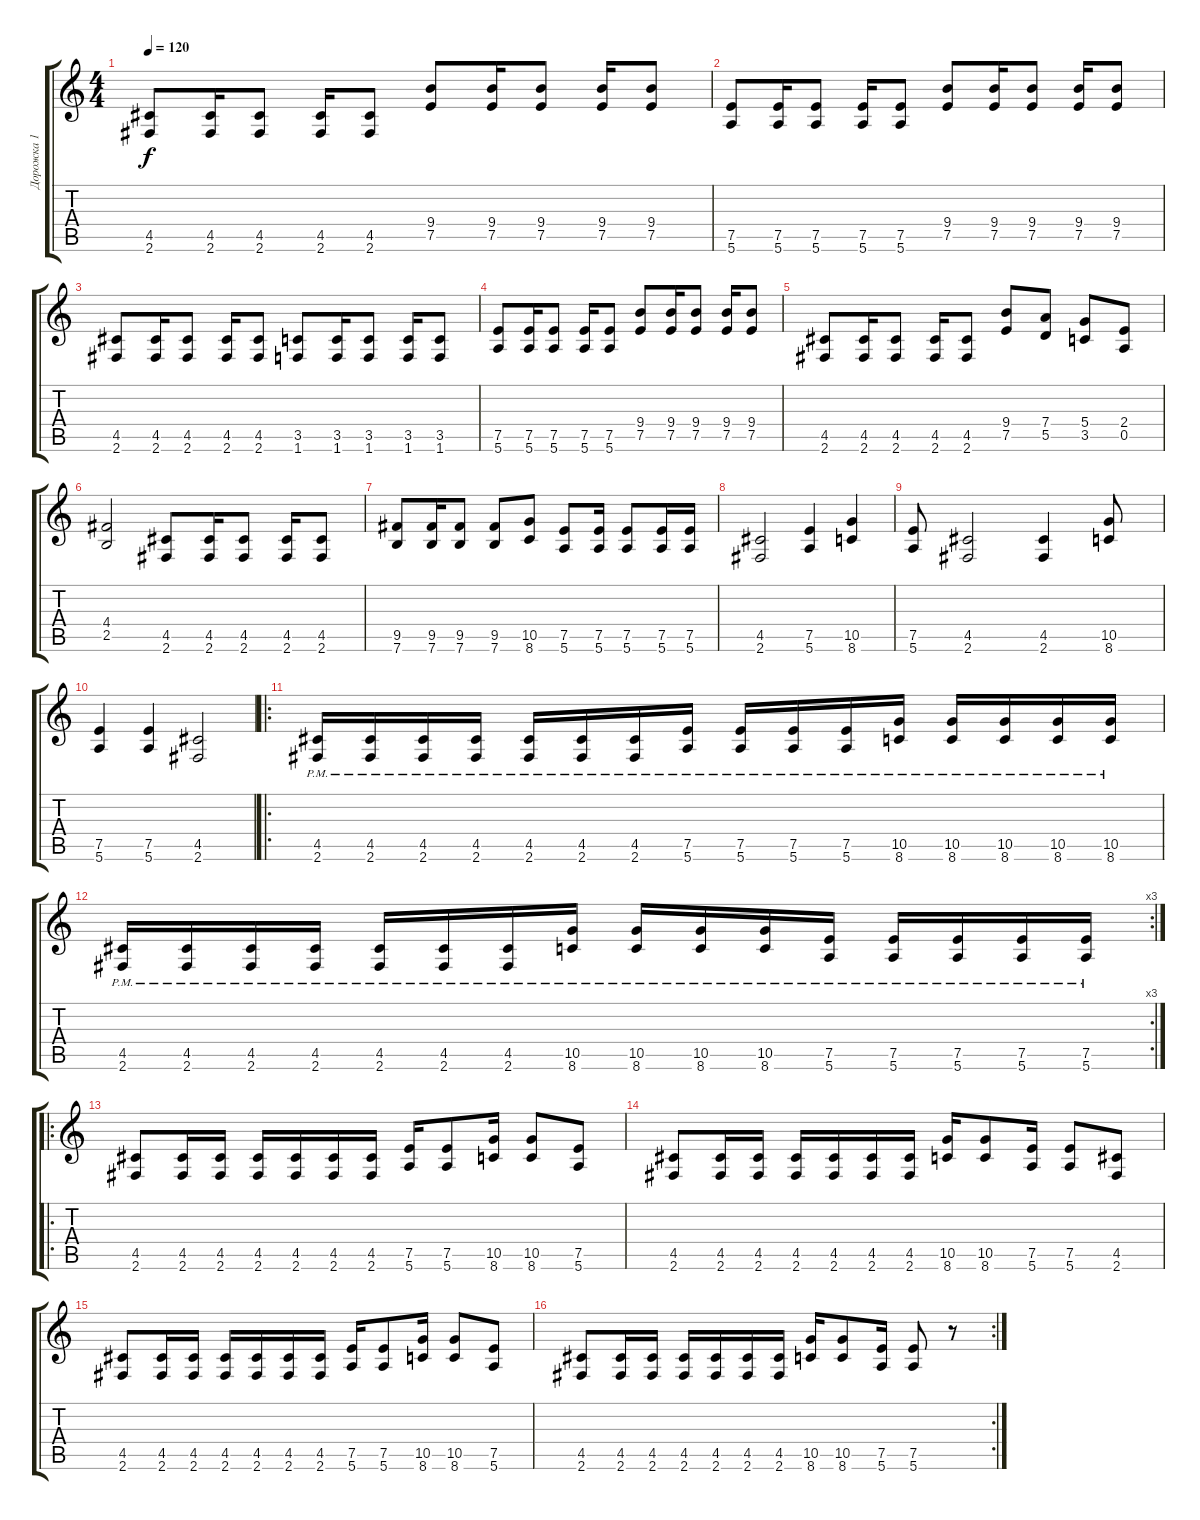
\track ("Дорожка 1" "Дорожка 1") {instrument distortionguitar}
\staff {score tabs}
\tuning (E4 B3 G3 D3 A2 E2) {hide}
\ts (4 4)
\tempo 120
\clef g2
\ks c
(4.5 2.6).8{dy f} (4.5 2.6).16 (4.5 2.6).8 (4.5 2.6).16 (4.5 2.6).8 (9.4 7.5).8 (9.4 7.5).16 (9.4 7.5).8 (9.4 7.5).16 (9.4 7.5).8 |
(7.5 5.6).8 (7.5 5.6).16 (7.5 5.6).8 (7.5 5.6).16 (7.5 5.6).8 (9.4 7.5).8 (9.4 7.5).16 (9.4 7.5).8 (9.4 7.5).16 (9.4 7.5).8 |
(4.5 2.6).8 (4.5 2.6).16 (4.5 2.6).8 (4.5 2.6).16 (4.5 2.6).8 (3.5 1.6).8 (3.5 1.6).16 (3.5 1.6).8 (3.5 1.6).16 (3.5 1.6).8 |
(7.5 5.6).8 (7.5 5.6).16 (7.5 5.6).8 (7.5 5.6).16 (7.5 5.6).8 (9.4 7.5).8 (9.4 7.5).16 (9.4 7.5).8 (9.4 7.5).16 (9.4 7.5).8 |
(4.5 2.6).8 (4.5 2.6).16 (4.5 2.6).8 (4.5 2.6).16 (4.5 2.6).8 (9.4 7.5).8 (7.4 5.5).8 (5.4 3.5).8 (2.4 0.5).8 |
(4.4 2.5).2 (4.5 2.6).8 (4.5 2.6).16 (4.5 2.6).8 (4.5 2.6).16 (4.5 2.6).8 |
(9.5 7.6).8 (9.5 7.6).16 (9.5 7.6).8 (9.5 7.6).8 (10.5 8.6).8 (7.5 5.6).8 (7.5 5.6).16 (7.5 5.6).8 (7.5 5.6).16 (7.5 5.6).16 |
(4.5 2.6).2 (7.5 5.6).4 (10.5 8.6).4 |
(7.5 5.6).8 (4.5 2.6).2 (4.5 2.6).4 (10.5 8.6).8 |
(7.5 5.6).4 (7.5 5.6).4 (4.5 2.6).2 |
\ro
(4.5{pm} 2.6{pm}).16 (4.5{pm} 2.6{pm}).16 (4.5{pm} 2.6{pm}).16 (4.5{pm} 2.6{pm}).16 (4.5{pm} 2.6{pm}).16 (4.5{pm} 2.6{pm}).16 (4.5{pm} 2.6{pm}).16 (7.5{pm} 5.6{pm}).16 (7.5{pm} 5.6{pm}).16 (7.5{pm} 5.6{pm}).16 (7.5{pm} 5.6{pm}).16 (10.5{pm} 8.6{pm}).16 (10.5{pm} 8.6{pm}).16 (10.5{pm} 8.6{pm}).16 (10.5{pm} 8.6{pm}).16 (10.5{pm} 8.6{pm}).16 |
\rc 3
(4.5{pm} 2.6{pm}).16 (4.5{pm} 2.6{pm}).16 (4.5{pm} 2.6{pm}).16 (4.5{pm} 2.6{pm}).16 (4.5{pm} 2.6{pm}).16 (4.5{pm} 2.6{pm}).16 (4.5{pm} 2.6{pm}).16 (10.5{pm} 8.6{pm}).16 (10.5{pm} 8.6{pm}).16 (10.5{pm} 8.6{pm}).16 (10.5{pm} 8.6{pm}).16 (7.5{pm} 5.6{pm}).16 (7.5{pm} 5.6{pm}).16 (7.5{pm} 5.6{pm}).16 (7.5{pm} 5.6{pm}).16 (7.5{pm} 5.6{pm}).16 |
\ro
(4.5 2.6).8 (4.5 2.6).16 (4.5 2.6).16 (4.5 2.6).16 (4.5 2.6).16 (4.5 2.6).16 (4.5 2.6).16 (7.5 5.6).16 (7.5 5.6).8 (10.5 8.6).16 (10.5 8.6).8 (7.5 5.6).8 |
(4.5 2.6).8 (4.5 2.6).16 (4.5 2.6).16 (4.5 2.6).16 (4.5 2.6).16 (4.5 2.6).16 (4.5 2.6).16 (10.5 8.6).16 (10.5 8.6).8 (7.5 5.6).16 (7.5 5.6).8 (4.5 2.6).8 |
(4.5 2.6).8 (4.5 2.6).16 (4.5 2.6).16 (4.5 2.6).16 (4.5 2.6).16 (4.5 2.6).16 (4.5 2.6).16 (7.5 5.6).16 (7.5 5.6).8 (10.5 8.6).16 (10.5 8.6).8 (7.5 5.6).8 |
\rc 2
(4.5 2.6).8 (4.5 2.6).16 (4.5 2.6).16 (4.5 2.6).16 (4.5 2.6).16 (4.5 2.6).16 (4.5 2.6).16 (10.5 8.6).16 (10.5 8.6).8 (7.5 5.6).16 (7.5 5.6).8 r.8
